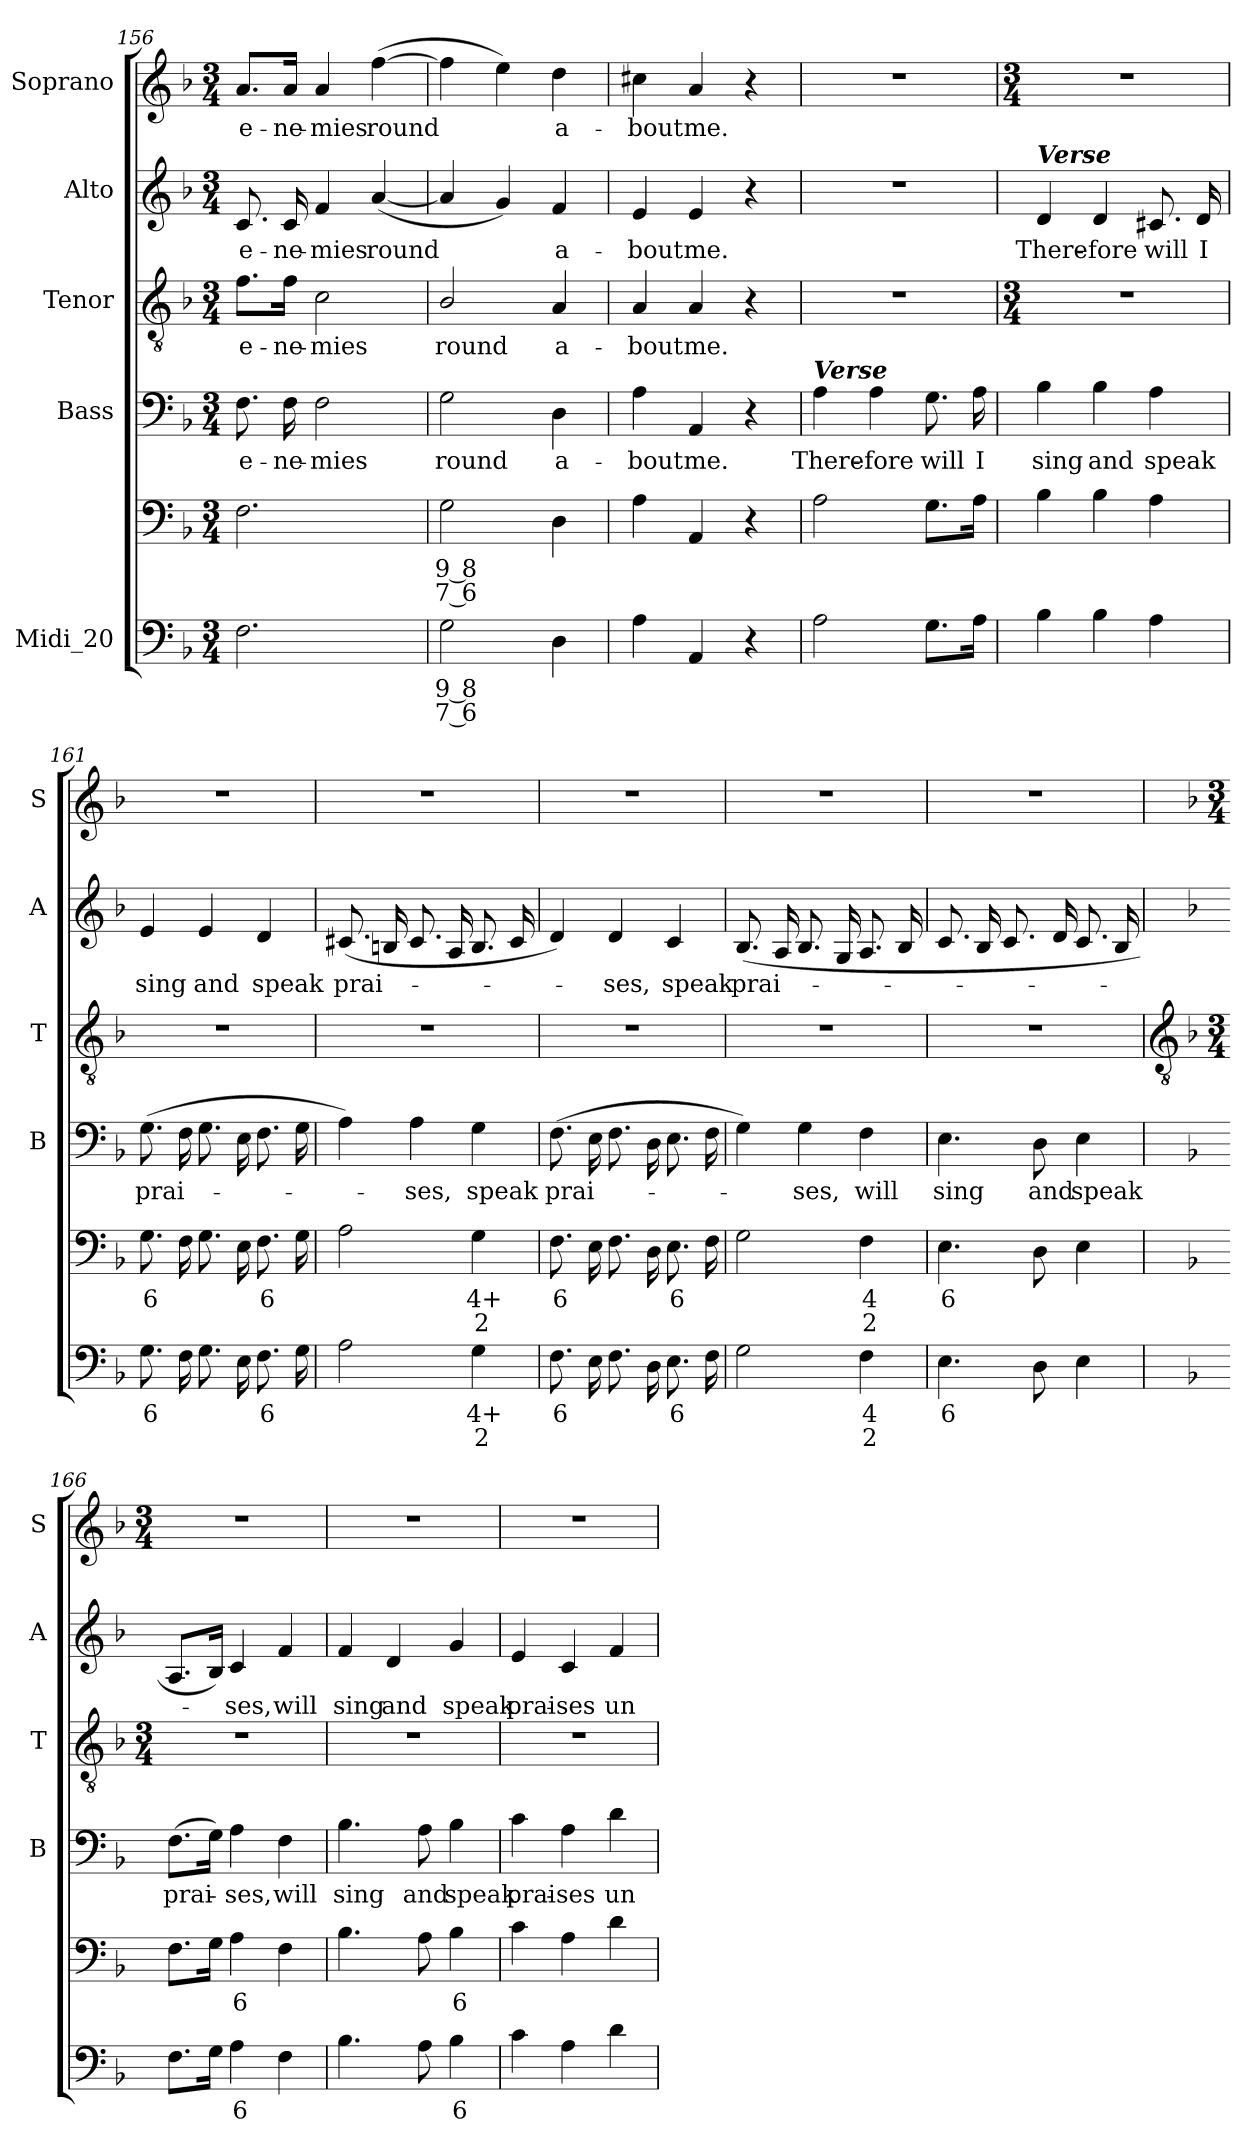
**kern	**text	**text	**kern	**text	**text	**kern	**text	**kern	**text	**kern	**text	**kern	**text
*part5	*part5	*part5	*part5	*part5	*part5	*part4	*part4	*part3	*part3	*part2	*part2	*part1	*part1
*staff6	*staff6	*staff6	*staff5	*staff5	*staff5	*staff4	*staff4	*staff3	*staff3	*staff2	*staff2	*staff1	*staff1
*I"Midi_20	*	*	*	*	*	*I"Bass	*	*I"Tenor	*	*I"Alto	*	*I"Soprano	*
*	*	*	*	*	*	*I'B	*	*I'T	*	*I'A	*	*I'S	*
*clefF4	*	*	*clefF4	*	*	*clefF4	*	*clefGv2	*	*clefG2	*	*clefG2	*
*k[b-]	*	*	*k[b-]	*	*	*k[b-]	*	*k[b-]	*	*k[b-]	*	*k[b-]	*
*F:	*	*	*F:	*	*	*F:	*	*F:	*	*F:	*	*F:	*
*M3/4	*	*	*M3/4	*	*	*M3/4	*	*M3/4	*	*M3/4	*	*M3/4	*
=156	=156	=156	=156	=156	=156	=156	=156	=156	=156	=156	=156	=156	=156
!	!	!	!	!	!	!	!LO:LY:b	!	!LO:LY:b	!	!LO:LY:b	!	!LO:LY:b
2.F	.	.	2.F	.	.	8.F	e-	8.f\L	e-	8.c	e-	8.a/L	e-
!	!	!	!	!	!	!	!LO:LY:b	!	!LO:LY:b	!	!LO:LY:b	!	!LO:LY:b
.	.	.	.	.	.	16F	-ne-	16f\Jk	-ne-	16c	-ne-	16a/Jk	-ne-
!	!	!	!	!	!	!	!LO:LY:b	!	!LO:LY:b	!	!LO:LY:b	!	!LO:LY:b
.	.	.	.	.	.	2F	-mies	2c	-mies	4f	-mies	4a	-mies
!	!	!	!	!	!	!	!	!	!	!	!LO:LY:b	!	!LO:LY:b
.	.	.	.	.	.	.	.	.	.	(<[4a	round	(>[4ff	round
=157	=157	=157	=157	=157	=157	=157	=157	=157	=157	=157	=157	=157	=157
!	!LO:LY:b	!LO:LY:b	!	!LO:LY:b	!LO:LY:b	!	!LO:LY:b	!	!LO:LY:b	!	!	!	!
2G	9 8	7 6	2G	9 8	7 6	2G	round	2B-/	round	4a]	.	4ff]	.
.	.	.	.	.	.	.	.	.	.	4g)	.	4ee)	.
!	!	!	!	!	!	!	!LO:LY:b	!	!LO:LY:b	!	!LO:LY:b	!	!LO:LY:b
4D	.	.	4D	.	.	4D	a-	4A	a-	4f	a-	4dd	a-
=158	=158	=158	=158	=158	=158	=158	=158	=158	=158	=158	=158	=158	=158
!	!	!	!	!	!	!	!LO:LY:b	!	!LO:LY:b	!	!LO:LY:b	!	!LO:LY:b
4A	.	.	4A	.	.	4A	-bout	4A	-bout	4e	-bout	4cc#X	-bout
!	!	!	!	!	!	!	!LO:LY:b	!	!LO:LY:b	!	!LO:LY:b	!	!LO:LY:b
4AA	.	.	4AA	.	.	4AA	me.	4A	me.	4e	me.	4a	me.
4r	.	.	4r	.	.	4r	.	4r	.	4r	.	4r	.
=159	=159	=159	=159	=159	=159	=159	=159	=159	=159	=159	=159	=159	=159
!	!	!	!	!	!	!LO:TX:a:Bi:t=Verse	!	!	!	!	!	!	!
!	!	!	!	!	!	!	!LO:LY:b	!LO:N:vis=1	!	!LO:N:vis=1	!	!LO:N:vis=1	!
2A	.	.	2A	.	.	4A	There-	2.r	.	2.r	.	2.r	.
!	!	!	!	!	!	!	!LO:LY:b	!	!	!	!	!	!
.	.	.	.	.	.	4A	-fore	.	.	.	.	.	.
!	!	!	!	!	!	!	!LO:LY:b	!	!	!	!	!	!
8.GL	.	.	8.GL	.	.	8.G	will	.	.	.	.	.	.
!	!	!	!	!	!	!	!LO:LY:b	!	!	!	!	!	!
16AJ	.	.	16AJ	.	.	16A	I	.	.	.	.	.	.
!!LO:LB:g=z
=160	=160	=160	=160	=160	=160	=160	=160	=160	=160	=160	=160	=160	=160
*	*	*	*	*	*	*	*	*M3/4	*	*	*	*M3/4	*
!	!	!	!	!	!	!	!	!	!	!LO:TX:a:Bi:t=Verse	!	!	!
!	!	!	!	!	!	!	!LO:LY:b	!	!	!	!LO:LY:b	!	!
4B-	.	.	4B-	.	.	4B-	sing	2.r	.	4d	There-	2.r	.
!	!	!	!	!	!	!	!LO:LY:b	!	!	!	!LO:LY:b	!	!
4B-	.	.	4B-	.	.	4B-	and	.	.	4d	-fore	.	.
!	!	!	!	!	!	!	!LO:LY:b	!	!	!	!LO:LY:b	!	!
4A	.	.	4A	.	.	4A	speak	.	.	8.c#X	will	.	.
!	!	!	!	!	!	!	!	!	!	!	!LO:LY:b	!	!
.	.	.	.	.	.	.	.	.	.	16d	I	.	.
=161	=161	=161	=161	=161	=161	=161	=161	=161	=161	=161	=161	=161	=161
!	!LO:LY:b	!	!	!LO:LY:b	!	!	!LO:LY:b	!	!	!	!LO:LY:b	!	!
8.GL	6	.	8.GL	6	.	(>8.GL	prai-	2.r	.	4e	sing	2.r	.
16FL	.	.	16FL	.	.	16FL	.	.	.	.	.	.	.
!	!	!	!	!	!	!	!	!	!	!	!LO:LY:b	!	!
8.G	.	.	8.G	.	.	8.G	.	.	.	4e	and	.	.
16EL	.	.	16EL	.	.	16EL	.	.	.	.	.	.	.
!	!LO:LY:b	!	!	!LO:LY:b	!	!	!	!	!	!	!LO:LY:b	!	!
8.F	6	.	8.F	6	.	8.F	.	.	.	4d	speak	.	.
16GJ	.	.	16GJ	.	.	16GJ	.	.	.	.	.	.	.
=162	=162	=162	=162	=162	=162	=162	=162	=162	=162	=162	=162	=162	=162
!	!	!	!	!	!	!	!	!	!	!	!LO:LY:b	!	!
2A	.	.	2A	.	.	4A)	.	2.r	.	(<8.c#XL	prai-	2.r	.
.	.	.	.	.	.	.	.	.	.	16BnL	.	.	.
!	!	!	!	!	!	!	!LO:LY:b	!	!	!	!	!	!
.	.	.	.	.	.	4A	ses,	.	.	8.c#	.	.	.
.	.	.	.	.	.	.	.	.	.	16AL	.	.	.
!	!LO:LY:b	!LO:LY:b	!	!LO:LY:b	!LO:LY:b	!	!LO:LY:b	!	!	!	!	!	!
4G	4+	2	4G	4+	2	4G	speak	.	.	8.B	.	.	.
.	.	.	.	.	.	.	.	.	.	16c#J	.	.	.
=163	=163	=163	=163	=163	=163	=163	=163	=163	=163	=163	=163	=163	=163
!	!LO:LY:b	!	!	!LO:LY:b	!	!	!LO:LY:b	!	!	!	!	!	!
8.FL	6	.	8.FL	6	.	(>8.FL	prai-	2.r	.	4d)	.	2.r	.
16EL	.	.	16EL	.	.	16EL	.	.	.	.	.	.	.
!	!	!	!	!	!	!	!	!	!	!	!LO:LY:b	!	!
8.F	.	.	8.F	.	.	8.F	.	.	.	4d	ses,	.	.
16DL	.	.	16DL	.	.	16DL	.	.	.	.	.	.	.
!	!LO:LY:b	!	!	!LO:LY:b	!	!	!	!	!	!	!LO:LY:b	!	!
8.E	6	.	8.E	6	.	8.E	.	.	.	4c	speak	.	.
16FJ	.	.	16FJ	.	.	16FJ	.	.	.	.	.	.	.
=164	=164	=164	=164	=164	=164	=164	=164	=164	=164	=164	=164	=164	=164
!	!	!	!	!	!	!	!	!	!	!	!LO:LY:b	!	!
2G	.	.	2G	.	.	4G)	.	2.r	.	(<8.B-L	prai-	2.r	.
.	.	.	.	.	.	.	.	.	.	16AL	.	.	.
!	!	!	!	!	!	!	!LO:LY:b	!	!	!	!	!	!
.	.	.	.	.	.	4G	ses,	.	.	8.B-	.	.	.
.	.	.	.	.	.	.	.	.	.	16GL	.	.	.
!	!LO:LY:b	!LO:LY:b	!	!LO:LY:b	!LO:LY:b	!	!LO:LY:b	!	!	!	!	!	!
4F	4	2	4F	4	2	4F	will	.	.	8.A	.	.	.
.	.	.	.	.	.	.	.	.	.	16B-J	.	.	.
=165	=165	=165	=165	=165	=165	=165	=165	=165	=165	=165	=165	=165	=165
!	!LO:LY:b	!	!	!LO:LY:b	!	!	!LO:LY:b	!	!	!	!	!	!
4.E	6	.	4.E	6	.	4.E	sing	2.r	.	8.cL	.	2.r	.
.	.	.	.	.	.	.	.	.	.	16B-L	.	.	.
.	.	.	.	.	.	.	.	.	.	8.c	.	.	.
!	!	!	!	!	!	!	!LO:LY:b	!	!	!	!	!	!
8D	.	.	8D	.	.	8D	and	.	.	.	.	.	.
.	.	.	.	.	.	.	.	.	.	16dL	.	.	.
!	!	!	!	!	!	!	!LO:LY:b	!	!	!	!	!	!
4E	.	.	4E	.	.	4E	speak	.	.	8.c	.	.	.
.	.	.	.	.	.	.	.	.	.	16B-J	.	.	.
!!LO:LB:g=z
=166	=166	=166	=166	=166	=166	=166	=166	=166	=166	=166	=166	=166	=166
*	*	*	*	*	*	*	*	*clefGv2	*	*	*	*	*
*	*	*	*	*	*	*	*	*k[b-]	*	*	*	*k[b-]	*
*	*	*	*	*	*	*	*	*F:	*	*	*	*F:	*
*	*	*	*	*	*	*	*	*M3/4	*	*	*	*M3/4	*
!	!	!	!	!	!	!	!LO:LY:b	!LO:N:vis=1	!	!	!	!LO:N:vis=1	!
8.FL	.	.	8.FL	.	.	(>8.FL	prai-	2.r	.	8.AL	.	2.r	.
16GJ	.	.	16GJ	.	.	16GJ)	.	.	.	16B-J)	.	.	.
!	!LO:LY:b	!	!	!LO:LY:b	!	!	!LO:LY:b	!	!	!	!LO:LY:b	!	!
4A	6	.	4A	6	.	4A	ses,	.	.	4c	ses,	.	.
!	!	!	!	!	!	!	!LO:LY:b	!	!	!	!LO:LY:b	!	!
4F	.	.	4F	.	.	4F	will	.	.	4f	will	.	.
=167	=167	=167	=167	=167	=167	=167	=167	=167	=167	=167	=167	=167	=167
!	!	!	!	!	!	!	!LO:LY:b	!LO:N:vis=1	!	!	!LO:LY:b	!LO:N:vis=1	!
4.B-	.	.	4.B-	.	.	4.B-	sing	2.r	.	4f	sing	2.r	.
!	!	!	!	!	!	!	!	!	!	!	!LO:LY:b	!	!
.	.	.	.	.	.	.	.	.	.	4d	and	.	.
!	!	!	!	!	!	!	!LO:LY:b	!	!	!	!	!	!
8A	.	.	8A	.	.	8A	and	.	.	.	.	.	.
!	!LO:LY:b	!	!	!LO:LY:b	!	!	!LO:LY:b	!	!	!	!LO:LY:b	!	!
4B-	6	.	4B-	6	.	4B-	speak	.	.	4g	speak	.	.
=168	=168	=168	=168	=168	=168	=168	=168	=168	=168	=168	=168	=168	=168
!	!	!	!	!	!	!	!LO:LY:b	!LO:N:vis=1	!	!	!LO:LY:b	!LO:N:vis=1	!
4c	.	.	4c	.	.	4c	prai-	2.r	.	4e	prai-	2.r	.
!	!	!	!	!	!	!	!LO:LY:b	!	!	!	!LO:LY:b	!	!
4A	.	.	4A	.	.	4A	-ses	.	.	4c	-ses	.	.
!	!	!	!	!	!	!	!LO:LY:b	!	!	!	!LO:LY:b	!	!
4d	.	.	4d	.	.	4d	un-	.	.	4f	un-	.	.
=	=	=	=	=	=	=	=	=	=	=	=	=	=
*-	*-	*-	*-	*-	*-	*-	*-	*-	*-	*-	*-	*-	*-
